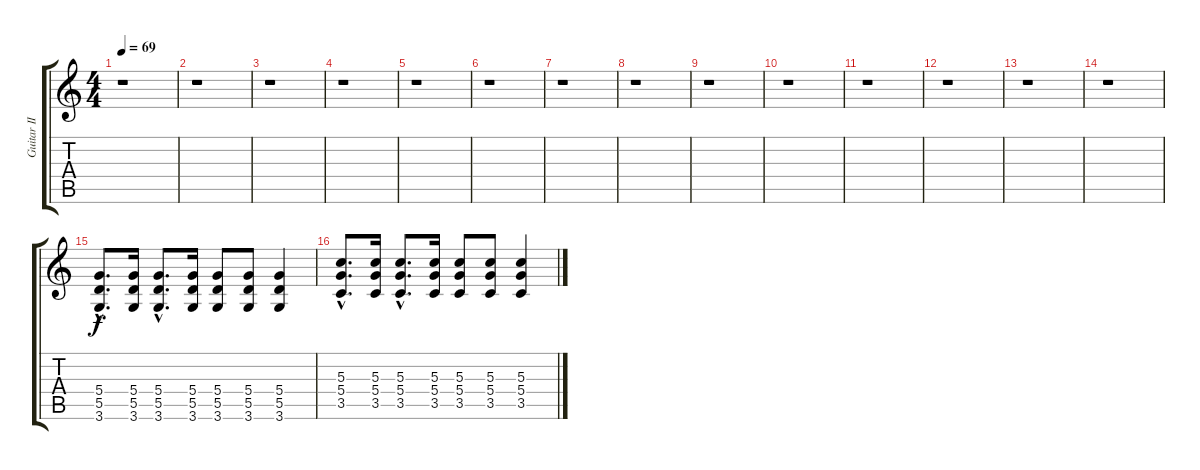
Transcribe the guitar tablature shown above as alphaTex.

\track ("Guitar II" "Guitar II") {instrument distortionguitar}
\staff {score tabs}
\tuning (E4 B3 G3 D3 A2 E2) {hide}
\ts (4 4)
\tempo 69
\clef g2
\ks c
r.1{dy f instrument distortionguitar} |
r.1 |
r.1 |
r.1 |
r.1 |
r.1 |
r.1 |
r.1 |
r.1 |
r.1 |
r.1 |
r.1 |
r.1 |
r.1 |
(5.4{hac} 5.5{hac} 3.6{hac}).8{d} (5.4 5.5 3.6).16 (5.4{hac} 5.5{hac} 3.6{hac}).8{d} (5.4 5.5 3.6).16 (5.4 5.5 3.6).8 (5.4 5.5 3.6).8 (5.4 5.5 3.6).4 |
(5.3{hac} 5.4{hac} 3.5{hac}).8{d} (5.3 5.4 3.5).16 (5.3{hac} 5.4{hac} 3.5{hac}).8{d} (5.3 5.4 3.5).16 (5.3 5.4 3.5).8 (5.3 5.4 3.5).8 (5.3 5.4 3.5).4
